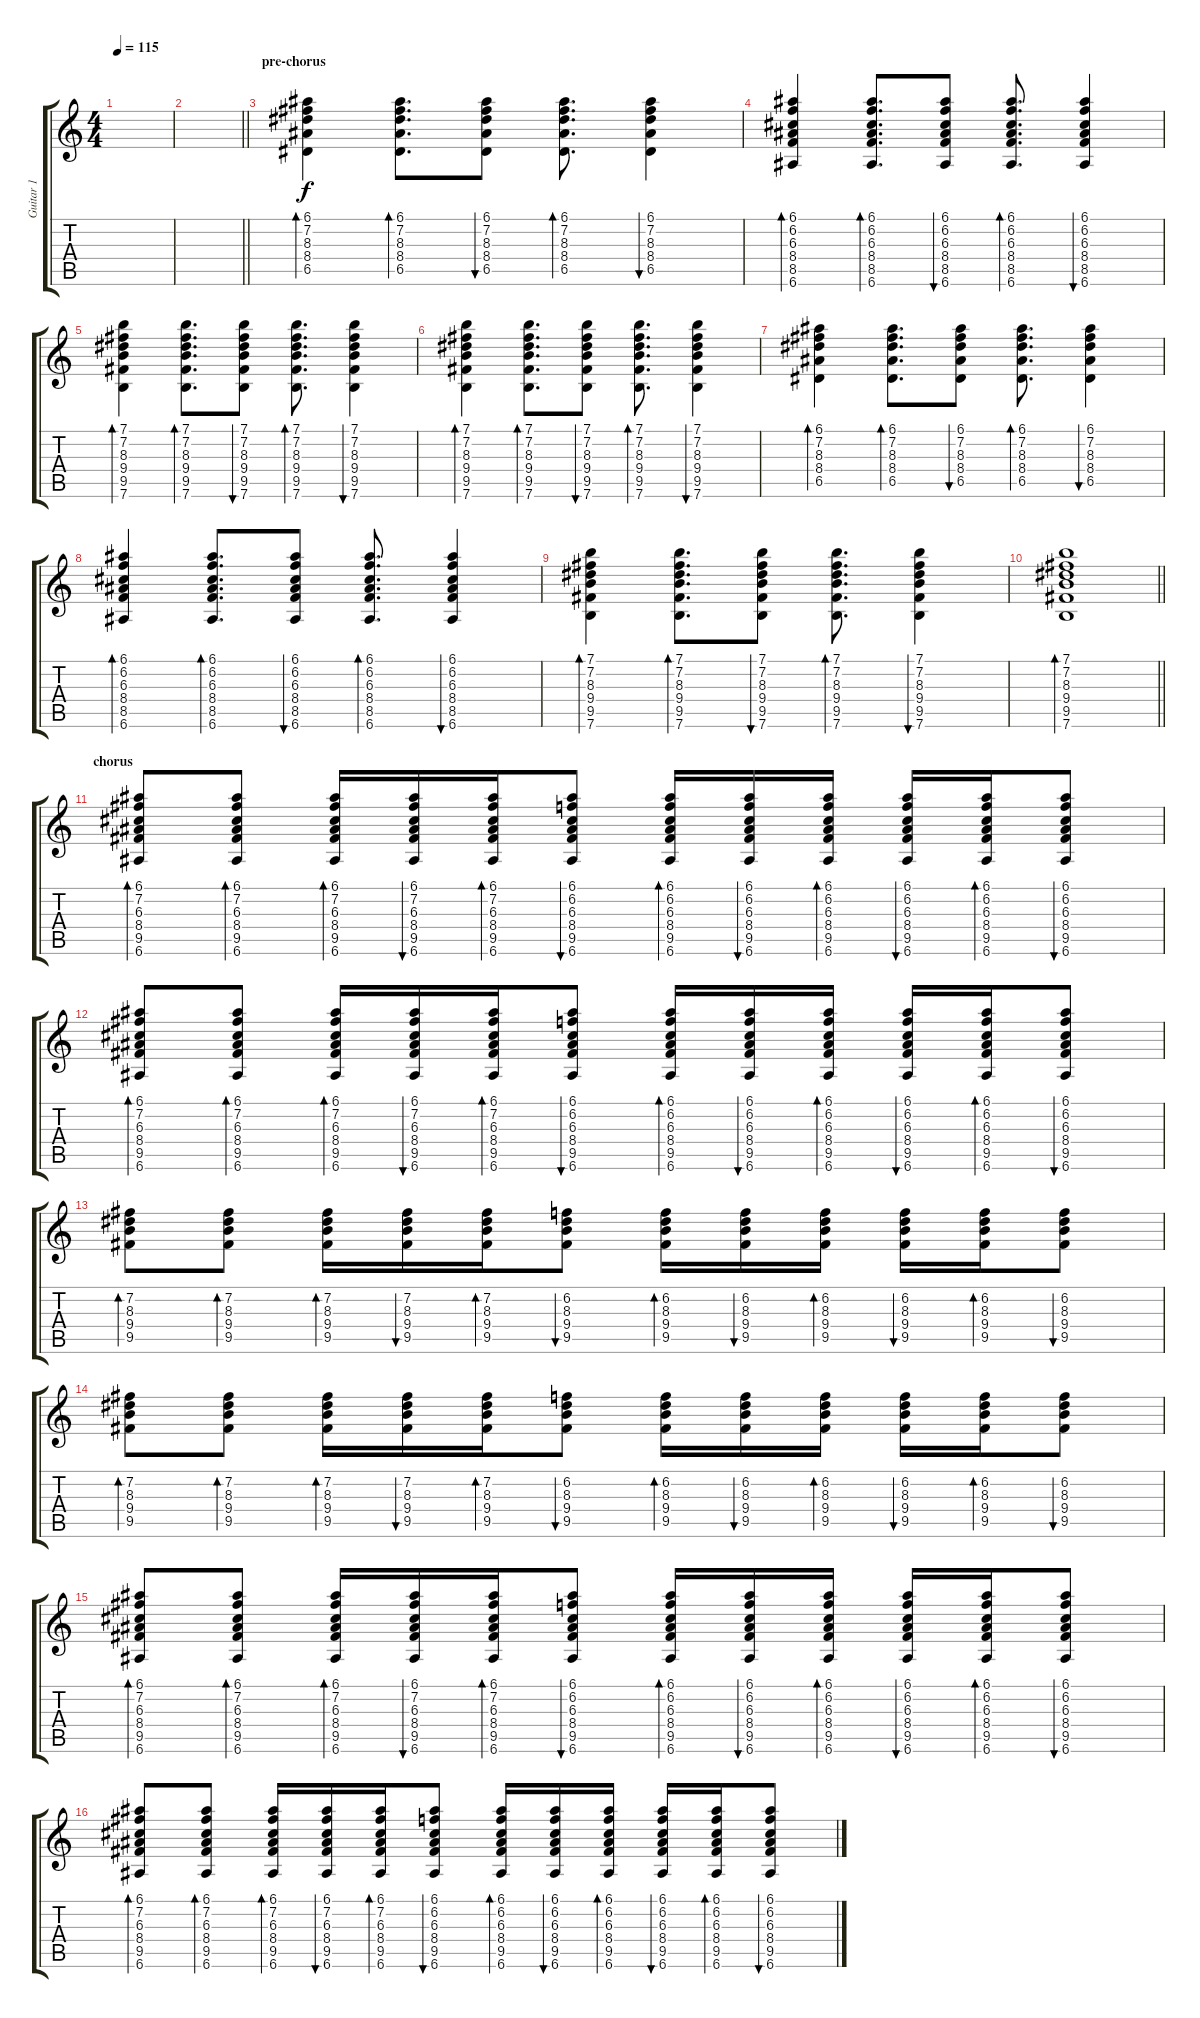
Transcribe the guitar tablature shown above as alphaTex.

\track ("Guitar 1" "Guitar 1") {instrument acousticguitarsteel}
\staff {score tabs}
\tuning (E4 B3 G3 D3 A2 E2) {hide}
\ts (4 4)
\tempo 115
\clef g2
\ks c
|
\barLineRight lightlight
|
\section ("" "pre-chorus")
(6.1 7.2 8.3 8.4 6.5).4{bd 60} (6.1 7.2 8.3 8.4 6.5).8{d bd 60} (6.1 7.2 8.3 8.4 6.5).8{bu 120} (6.1 7.2 8.3 8.4 6.5).8{d bd 30} (6.1 7.2 8.3 8.4 6.5).4{bu 30} |
(6.1 6.2 6.3 8.4 8.5 6.6).4{bd 60} (6.1 6.2 6.3 8.4 8.5 6.6).8{d bd 60} (6.1 6.2 6.3 8.4 8.5 6.6).8{bu 120} (6.1 6.2 6.3 8.4 8.5 6.6).8{d bd 30} (6.1 6.2 6.3 8.4 8.5 6.6).4{bu 30} |
(7.1 7.2 8.3 9.4 9.5 7.6).4{bd 60} (7.1 7.2 8.3 9.4 9.5 7.6).8{d bd 60} (7.1 7.2 8.3 9.4 9.5 7.6).8{bu 120} (7.1 7.2 8.3 9.4 9.5 7.6).8{d bd 30} (7.1 7.2 8.3 9.4 9.5 7.6).4{bu 30} |
(7.1 7.2 8.3 9.4 9.5 7.6).4{bd 60} (7.1 7.2 8.3 9.4 9.5 7.6).8{d bd 60} (7.1 7.2 8.3 9.4 9.5 7.6).8{bu 120} (7.1 7.2 8.3 9.4 9.5 7.6).8{d bd 30} (7.1 7.2 8.3 9.4 9.5 7.6).4{bu 30} |
(6.1 7.2 8.3 8.4 6.5).4{bd 60} (6.1 7.2 8.3 8.4 6.5).8{d bd 60} (6.1 7.2 8.3 8.4 6.5).8{bu 120} (6.1 7.2 8.3 8.4 6.5).8{d bd 30} (6.1 7.2 8.3 8.4 6.5).4{bu 30} |
(6.1 6.2 6.3 8.4 8.5 6.6).4{bd 60} (6.1 6.2 6.3 8.4 8.5 6.6).8{d bd 60} (6.1 6.2 6.3 8.4 8.5 6.6).8{bu 120} (6.1 6.2 6.3 8.4 8.5 6.6).8{d bd 30} (6.1 6.2 6.3 8.4 8.5 6.6).4{bu 30} |
(7.1 7.2 8.3 9.4 9.5 7.6).4{bd 60} (7.1 7.2 8.3 9.4 9.5 7.6).8{d bd 60} (7.1 7.2 8.3 9.4 9.5 7.6).8{bu 120} (7.1 7.2 8.3 9.4 9.5 7.6).8{d bd 30} (7.1 7.2 8.3 9.4 9.5 7.6).4{bu 30} |
\barLineRight lightlight
(7.1 7.2 8.3 9.4 9.5 7.6).1{bd 240} |
\section ("" "chorus")
(6.1 7.2 6.3 8.4 9.5 6.6).8{bd 60} (6.1 7.2 6.3 8.4 9.5 6.6).8{bd 60} (6.1 7.2 6.3 8.4 9.5 6.6).16{bd 60} (6.1 7.2 6.3 8.4 9.5 6.6).16{bu 60} (6.1 7.2 6.3 8.4 9.5 6.6).16{bd 60} (6.1 6.2 6.3 8.4 9.5 6.6).8{bu 120} (6.1 6.2 6.3 8.4 9.5 6.6).16{bd 30} (6.1 6.2 6.3 8.4 9.5 6.6).16{bu 30} (6.1 6.2 6.3 8.4 9.5 6.6).16{bd 30} (6.1 6.2 6.3 8.4 9.5 6.6).16{bu 30} (6.1 6.2 6.3 8.4 9.5 6.6).16{bd 30} (6.1 6.2 6.3 8.4 9.5 6.6).8{bu 30} |
(6.1 7.2 6.3 8.4 9.5 6.6).8{bd 60} (6.1 7.2 6.3 8.4 9.5 6.6).8{bd 60} (6.1 7.2 6.3 8.4 9.5 6.6).16{bd 60} (6.1 7.2 6.3 8.4 9.5 6.6).16{bu 60} (6.1 7.2 6.3 8.4 9.5 6.6).16{bd 60} (6.1 6.2 6.3 8.4 9.5 6.6).8{bu 120} (6.1 6.2 6.3 8.4 9.5 6.6).16{bd 30} (6.1 6.2 6.3 8.4 9.5 6.6).16{bu 30} (6.1 6.2 6.3 8.4 9.5 6.6).16{bd 30} (6.1 6.2 6.3 8.4 9.5 6.6).16{bu 30} (6.1 6.2 6.3 8.4 9.5 6.6).16{bd 30} (6.1 6.2 6.3 8.4 9.5 6.6).8{bu 30} |
(7.2 8.3 9.4 9.5).8{bd 60} (7.2 8.3 9.4 9.5).8{bd 60} (7.2 8.3 9.4 9.5).16{bd 60} (7.2 8.3 9.4 9.5).16{bu 60} (7.2 8.3 9.4 9.5).16{bd 60} (6.2 8.3 9.4 9.5).8{bu 120} (6.2 8.3 9.4 9.5).16{bd 30} (6.2 8.3 9.4 9.5).16{bu 30} (6.2 8.3 9.4 9.5).16{bd 30} (6.2 8.3 9.4 9.5).16{bu 30} (6.2 8.3 9.4 9.5).16{bd 30} (6.2 8.3 9.4 9.5).8{bu 30} |
(7.2 8.3 9.4 9.5).8{bd 60} (7.2 8.3 9.4 9.5).8{bd 60} (7.2 8.3 9.4 9.5).16{bd 60} (7.2 8.3 9.4 9.5).16{bu 60} (7.2 8.3 9.4 9.5).16{bd 60} (6.2 8.3 9.4 9.5).8{bu 120} (6.2 8.3 9.4 9.5).16{bd 30} (6.2 8.3 9.4 9.5).16{bu 30} (6.2 8.3 9.4 9.5).16{bd 30} (6.2 8.3 9.4 9.5).16{bu 30} (6.2 8.3 9.4 9.5).16{bd 30} (6.2 8.3 9.4 9.5).8{bu 30} |
(6.1 7.2 6.3 8.4 9.5 6.6).8{bd 60} (6.1 7.2 6.3 8.4 9.5 6.6).8{bd 60} (6.1 7.2 6.3 8.4 9.5 6.6).16{bd 60} (6.1 7.2 6.3 8.4 9.5 6.6).16{bu 60} (6.1 7.2 6.3 8.4 9.5 6.6).16{bd 60} (6.1 6.2 6.3 8.4 9.5 6.6).8{bu 120} (6.1 6.2 6.3 8.4 9.5 6.6).16{bd 30} (6.1 6.2 6.3 8.4 9.5 6.6).16{bu 30} (6.1 6.2 6.3 8.4 9.5 6.6).16{bd 30} (6.1 6.2 6.3 8.4 9.5 6.6).16{bu 30} (6.1 6.2 6.3 8.4 9.5 6.6).16{bd 30} (6.1 6.2 6.3 8.4 9.5 6.6).8{bu 30} |
(6.1 7.2 6.3 8.4 9.5 6.6).8{bd 60} (6.1 7.2 6.3 8.4 9.5 6.6).8{bd 60} (6.1 7.2 6.3 8.4 9.5 6.6).16{bd 60} (6.1 7.2 6.3 8.4 9.5 6.6).16{bu 60} (6.1 7.2 6.3 8.4 9.5 6.6).16{bd 60} (6.1 6.2 6.3 8.4 9.5 6.6).8{bu 120} (6.1 6.2 6.3 8.4 9.5 6.6).16{bd 30} (6.1 6.2 6.3 8.4 9.5 6.6).16{bu 30} (6.1 6.2 6.3 8.4 9.5 6.6).16{bd 30} (6.1 6.2 6.3 8.4 9.5 6.6).16{bu 30} (6.1 6.2 6.3 8.4 9.5 6.6).16{bd 30} (6.1 6.2 6.3 8.4 9.5 6.6).8{bu 30}
